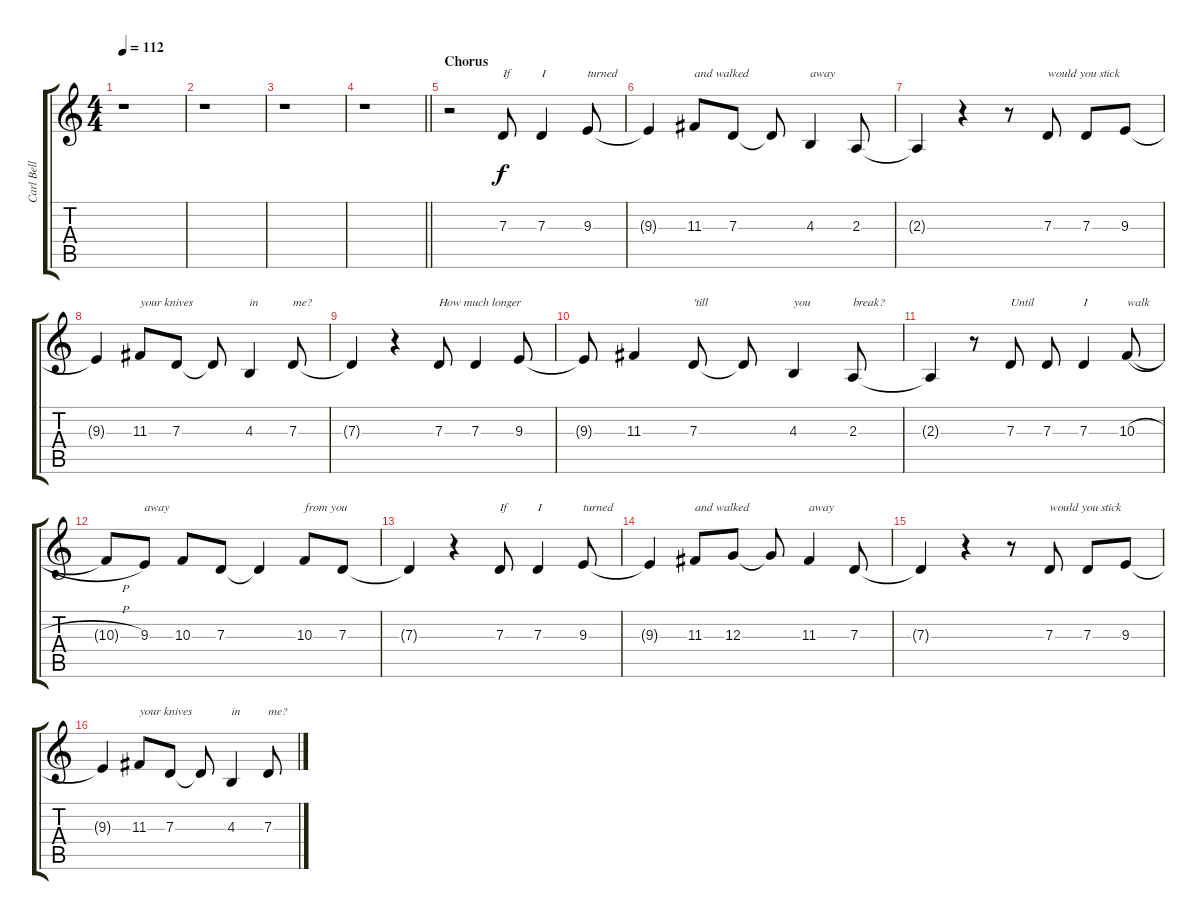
\track ("Carl Bell (Backing Vocals)" "Carl Bell ") {instrument harmonica}
\staff {score tabs}
\tuning (E4 B3 G3 D3 A2 D2) {hide}
\ts (4 4)
\tempo 112
\clef g2
\ks c
r.1{dy f} |
r.1 |
r.1 |
\barLineRight lightlight
r.1 |
\section ("" "Chorus")
r.2 7.3.8{txt "If"} 7.3.4{txt "I"} 9.3.8{txt "turned"} |
9.3{t}.4 11.3.8{txt "and walked"} 7.3.8 7.3{t}.8 4.3.4{txt "away"} 2.3.8 |
2.3{t}.4 r.4 r.8 7.3.8{txt "would you stick"} 7.3.8 9.3.8 |
9.3{t}.4 11.3.8{txt "your knives"} 7.3.8 7.3{t}.8 4.3.4{txt "in"} 7.3.8{txt "me?"} |
7.3{t}.4 r.4 7.3.8{txt "How much longer"} 7.3.4 9.3.8 |
9.3{t}.8 11.3.4 7.3.8{txt "'till"} 7.3{t}.8 4.3.4{txt "you"} 2.3.8{txt "break?"} |
2.3{t}.4 r.8 7.3.8{txt "Until"} 7.3.8 7.3.4{txt "I"} 10.3{h}.8{txt "walk"} |
10.3{h t}.8 9.3.8{txt "away"} 10.3.8 7.3.8 7.3{t}.4 10.3.8{txt "from you"} 7.3.8 |
7.3{t}.4 r.4 7.3.8{txt "If"} 7.3.4{txt "I"} 9.3.8{txt "turned"} |
9.3{t}.4 11.3.8{txt "and walked"} 12.3.8 12.3{t}.8 11.3.4{txt "away"} 7.3.8 |
7.3{t}.4 r.4 r.8 7.3.8{txt "would you stick"} 7.3.8 9.3.8 |
9.3{t}.4 11.3.8{txt "your knives"} 7.3.8 7.3{t}.8 4.3.4{txt "in"} 7.3.8{txt "me?"}
